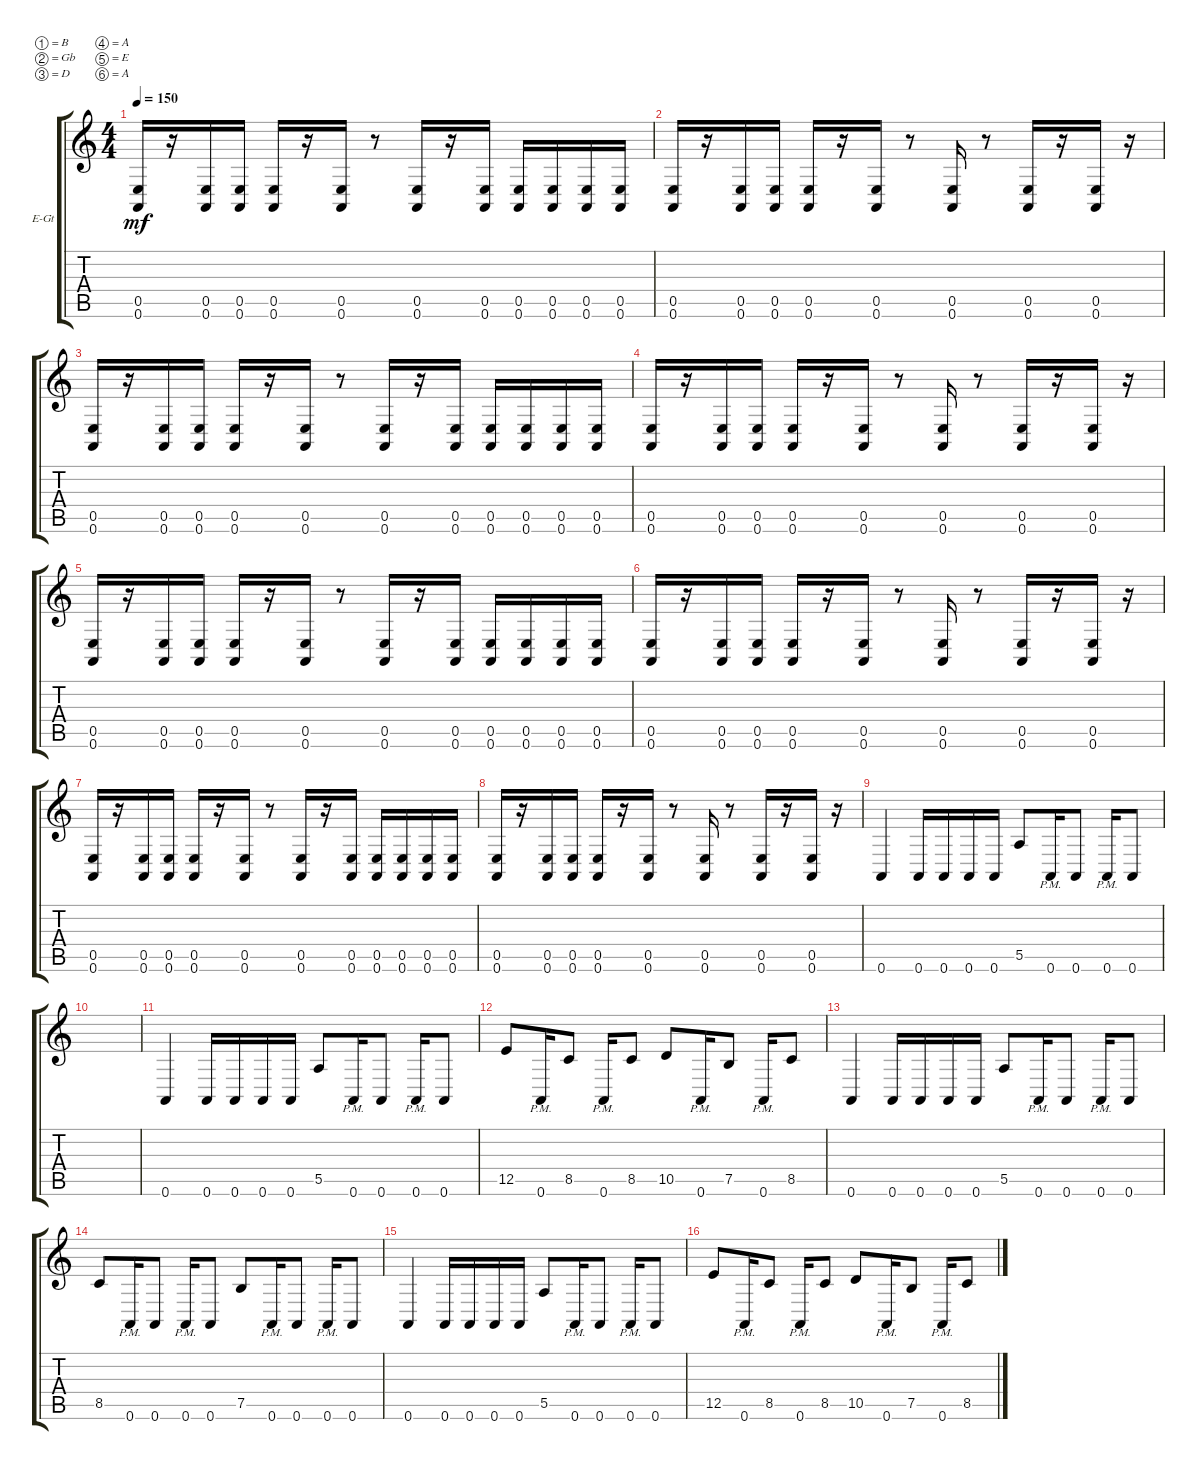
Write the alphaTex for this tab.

\defaultSystemsLayout 4
\bracketExtendMode groupsimilarinstruments
\firstSystemTrackNameOrientation horizontal
\otherSystemsTrackNameOrientation horizontal
\track ("Left Guitar " "E-Gt") {instrument distortionguitar}
\staff {score tabs}
\tuning (B3 Gb3 D3 A2 E2 A1)
\ts (4 4)
\tempo 150
\clef g2
\ks c
(0.6 0.5).16{dy mf} r.16 (0.6 0.5).16 (0.5 0.6).16 (0.6 0.5).16 r.16 (0.6 0.5).16 r.8 (0.6 0.5).16 r.16 (0.6 0.5).16 (0.5 0.6).16 (0.6 0.5).16 (0.5 0.6).16 (0.6 0.5).16 |
(0.6 0.5).16 r.16 (0.6 0.5).16 (0.5 0.6).16 (0.6 0.5).16 r.16 (0.6 0.5).16 r.8 (0.6 0.5).16 r.8 (0.6 0.5).16 r.16 (0.6 0.5).16 r.16 |
(0.6 0.5).16 r.16 (0.6 0.5).16 (0.5 0.6).16 (0.6 0.5).16 r.16 (0.6 0.5).16 r.8 (0.6 0.5).16 r.16 (0.6 0.5).16 (0.5 0.6).16 (0.6 0.5).16 (0.5 0.6).16 (0.6 0.5).16 |
(0.6 0.5).16 r.16 (0.6 0.5).16 (0.5 0.6).16 (0.6 0.5).16 r.16 (0.6 0.5).16 r.8 (0.6 0.5).16 r.8 (0.6 0.5).16 r.16 (0.6 0.5).16 r.16 |
(0.6 0.5).16 r.16 (0.6 0.5).16 (0.5 0.6).16 (0.6 0.5).16 r.16 (0.6 0.5).16 r.8 (0.6 0.5).16 r.16 (0.6 0.5).16 (0.5 0.6).16 (0.6 0.5).16 (0.5 0.6).16 (0.6 0.5).16 |
(0.6 0.5).16 r.16 (0.6 0.5).16 (0.5 0.6).16 (0.6 0.5).16 r.16 (0.6 0.5).16 r.8 (0.6 0.5).16 r.8 (0.6 0.5).16 r.16 (0.6 0.5).16 r.16 |
(0.6 0.5).16 r.16 (0.6 0.5).16 (0.5 0.6).16 (0.6 0.5).16 r.16 (0.6 0.5).16 r.8 (0.6 0.5).16 r.16 (0.6 0.5).16 (0.5 0.6).16 (0.6 0.5).16 (0.5 0.6).16 (0.6 0.5).16 |
(0.6 0.5).16 r.16 (0.6 0.5).16 (0.5 0.6).16 (0.6 0.5).16 r.16 (0.6 0.5).16 r.8 (0.6 0.5).16 r.8 (0.6 0.5).16 r.16 (0.6 0.5).16 r.16 |
0.6.4 0.6.16 0.6.16 0.6.16 0.6.16 5.5.8 0.6{pm}.16 0.6.8 0.6{pm}.16 0.6.8 |
|
0.6.4 0.6.16 0.6.16 0.6.16 0.6.16 5.5.8 0.6{pm}.16 0.6.8 0.6{pm}.16 0.6.8 |
12.5.8 0.6{pm}.16 8.5.8 0.6{pm}.16 8.5.8 10.5.8 0.6{pm}.16 7.5.8 0.6{pm}.16 8.5.8 |
0.6.4 0.6.16 0.6.16 0.6.16 0.6.16 5.5.8 0.6{pm}.16 0.6.8 0.6{pm}.16 0.6.8 |
8.5.8 0.6{pm}.16 0.6.8 0.6{pm}.16 0.6.8 7.5.8 0.6{pm}.16 0.6.8 0.6{pm}.16 0.6.8 |
0.6.4 0.6.16 0.6.16 0.6.16 0.6.16 5.5.8 0.6{pm}.16 0.6.8 0.6{pm}.16 0.6.8 |
12.5.8 0.6{pm}.16 8.5.8 0.6{pm}.16 8.5.8 10.5.8 0.6{pm}.16 7.5.8 0.6{pm}.16 8.5.8
